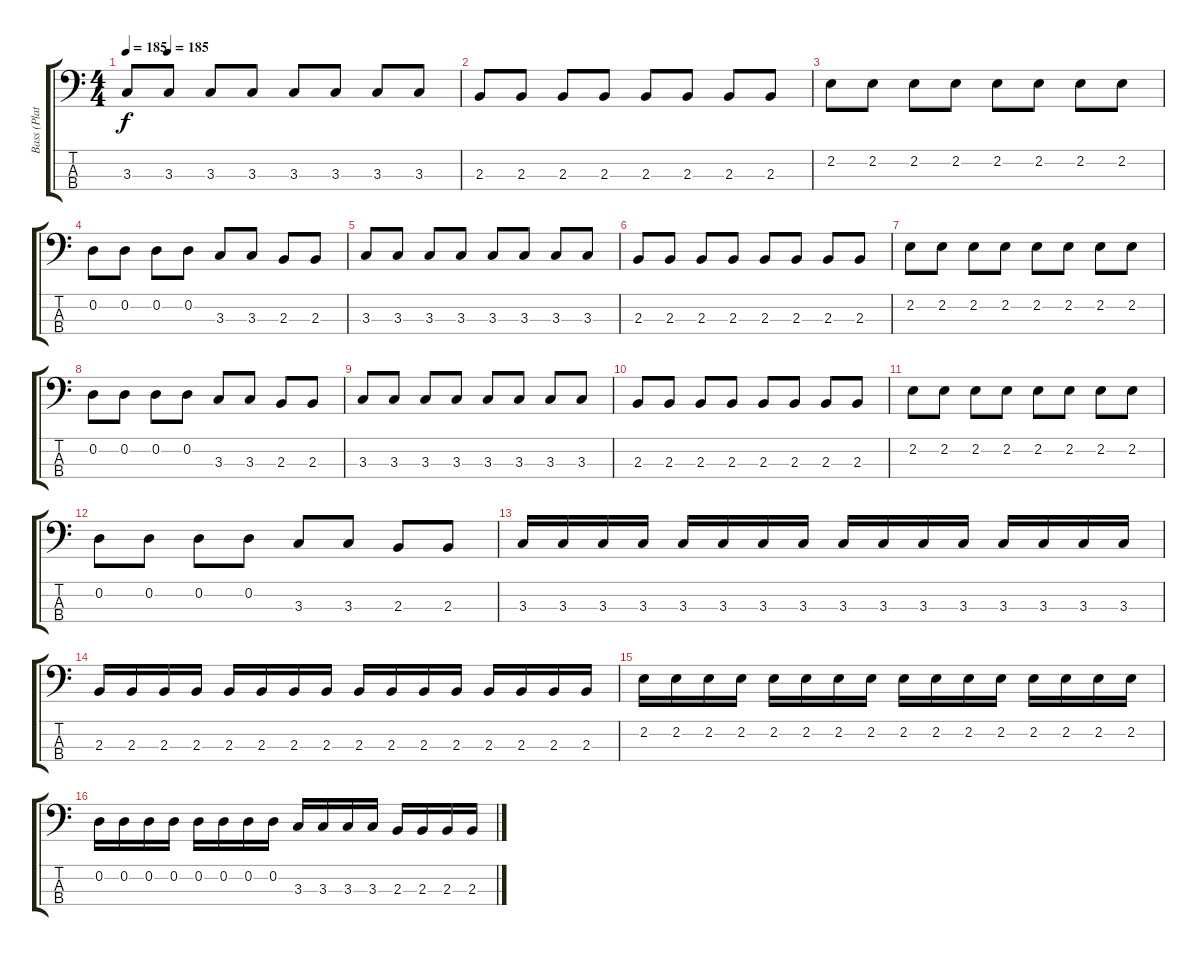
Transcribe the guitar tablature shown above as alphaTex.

\track ("Bass (Platon)" "Bass (Plat") {instrument electricbassfinger}
\staff {score tabs}
\tuning (G2 D2 A1 E1) {hide}
\ts (4 4)
\tempo 185
\tempo (185 0.125)
\clef f4
\ks c
3.3.8{dy f} 3.3.8 3.3.8 3.3.8 3.3.8 3.3.8 3.3.8 3.3.8 |
2.3.8 2.3.8 2.3.8 2.3.8 2.3.8 2.3.8 2.3.8 2.3.8 |
2.2.8 2.2.8 2.2.8 2.2.8 2.2.8 2.2.8 2.2.8 2.2.8 |
0.2.8 0.2.8 0.2.8 0.2.8 3.3.8 3.3.8 2.3.8 2.3.8 |
3.3.8 3.3.8 3.3.8 3.3.8 3.3.8 3.3.8 3.3.8 3.3.8 |
2.3.8 2.3.8 2.3.8 2.3.8 2.3.8 2.3.8 2.3.8 2.3.8 |
2.2.8 2.2.8 2.2.8 2.2.8 2.2.8 2.2.8 2.2.8 2.2.8 |
0.2.8 0.2.8 0.2.8 0.2.8 3.3.8 3.3.8 2.3.8 2.3.8 |
3.3.8 3.3.8 3.3.8 3.3.8 3.3.8 3.3.8 3.3.8 3.3.8 |
2.3.8 2.3.8 2.3.8 2.3.8 2.3.8 2.3.8 2.3.8 2.3.8 |
2.2.8 2.2.8 2.2.8 2.2.8 2.2.8 2.2.8 2.2.8 2.2.8 |
0.2.8 0.2.8 0.2.8 0.2.8 3.3.8 3.3.8 2.3.8 2.3.8 |
3.3.16 3.3.16 3.3.16 3.3.16 3.3.16 3.3.16 3.3.16 3.3.16 3.3.16 3.3.16 3.3.16 3.3.16 3.3.16 3.3.16 3.3.16 3.3.16 |
2.3.16 2.3.16 2.3.16 2.3.16 2.3.16 2.3.16 2.3.16 2.3.16 2.3.16 2.3.16 2.3.16 2.3.16 2.3.16 2.3.16 2.3.16 2.3.16 |
2.2.16 2.2.16 2.2.16 2.2.16 2.2.16 2.2.16 2.2.16 2.2.16 2.2.16 2.2.16 2.2.16 2.2.16 2.2.16 2.2.16 2.2.16 2.2.16 |
0.2.16 0.2.16 0.2.16 0.2.16 0.2.16 0.2.16 0.2.16 0.2.16 3.3.16 3.3.16 3.3.16 3.3.16 2.3.16 2.3.16 2.3.16 2.3.16
